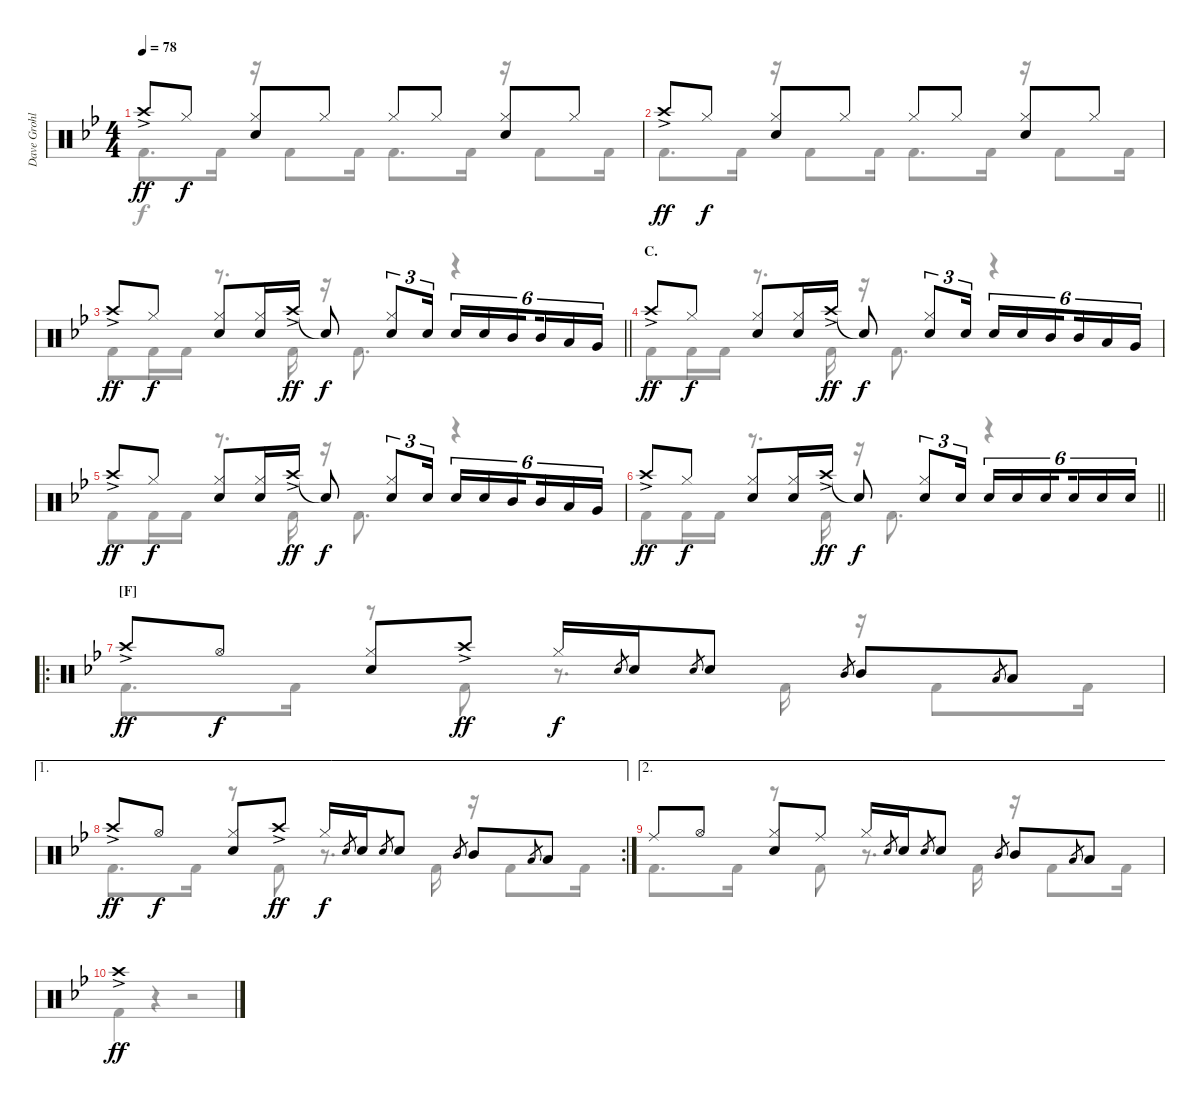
\track ("Dave Grohl" "Dave Grohl") {instrument percussion}
\staff {score}
\articulation defaults
\voice
\ts (4 4)
\tempo 78
\clef neutral
\ks bb "Crash high (hit)"{ac}.8{dy ff} "Hi-Hat (closed)".8{dy f}
("Hi-Hat (closed)" "Snare (hit) 2").8 "Hi-Hat (closed)".8 "Hi-Hat (closed)".8 "Hi-Hat (closed)".8 ("Hi-Hat (closed)" "Snare (hit) 2").8 "Hi-Hat (closed)".8 |
"Crash high (hit)"{ac}.8{dy ff} "Hi-Hat (closed)".8{dy f} ("Hi-Hat (closed)" "Snare (hit) 2").8 "Hi-Hat (closed)".8 "Hi-Hat (closed)".8 "Hi-Hat (closed)".8 ("Hi-Hat (closed)" "Snare (hit) 2").8 "Hi-Hat (closed)".8 |
\barLineRight lightlight "Crash high (hit)"{ac}.8{dy ff} "Hi-Hat (closed)".8{dy f}
("Hi-Hat (closed)" "Snare (hit) 2").8 ("Hi-Hat (closed)" "Snare (hit) 2").16 "Crash high (hit)"{ac}.16{dy ff} "Snare (hit)"{t}.8{dy f} ("Hi-Hat (closed)" "Snare (hit) 2").8{tu (3 2)} "Snare (hit) 2".16{tu (3 2)} "Snare (hit) 2".16{tu (6 4)} "Snare (hit) 2".16{tu (6 4)} "Mid Tom (hit)".16{tu (6 4) beam splitsecondary} "Mid Tom (hit)".16{tu (6 4)} "Low Tom (hit)".16{tu (6 4)} "Very Low Tom (hit)".16{tu (6 4)} |
\section ("" "C.")
"Crash high (hit)"{ac}.8{dy ff} "Hi-Hat (closed)".8{dy f} ("Hi-Hat (closed)" "Snare (hit) 2").8 ("Hi-Hat (closed)" "Snare (hit) 2").16 "Crash high (hit)"{ac}.16{dy ff} "Snare (hit)"{t}.8{dy f} ("Hi-Hat (closed)" "Snare (hit) 2").8{tu (3 2)} "Snare (hit) 2".16{tu (3 2)} "Snare (hit) 2".16{tu (6 4)} "Snare (hit) 2".16{tu (6 4)} "Mid Tom (hit)".16{tu (6 4) beam splitsecondary} "Mid Tom (hit)".16{tu (6 4)} "Low Tom (hit)".16{tu (6 4)} "Very Low Tom (hit)".16{tu (6 4)} |
"Crash high (hit)"{ac}.8{dy ff} "Hi-Hat (closed)".8{dy f} ("Hi-Hat (closed)" "Snare (hit) 2").8 ("Hi-Hat (closed)" "Snare (hit) 2").16 "Crash high (hit)"{ac}.16{dy ff} "Snare (hit)"{t}.8{dy f} ("Hi-Hat (closed)" "Snare (hit) 2").8{tu (3 2)} "Snare (hit) 2".16{tu (3 2)} "Snare (hit) 2".16{tu (6 4)} "Snare (hit) 2".16{tu (6 4)} "Mid Tom (hit)".16{tu (6 4) beam splitsecondary} "Mid Tom (hit)".16{tu (6 4)} "Low Tom (hit)".16{tu (6 4)} "Very Low Tom (hit)".16{tu (6 4)} |
\barLineRight lightlight "Crash high (hit)"{ac}.8{dy ff} "Hi-Hat (closed)".8{dy f}
("Hi-Hat (closed)" "Snare (hit) 2").8 ("Hi-Hat (closed)" "Snare (hit) 2").16 "Crash high (hit)"{ac}.16{dy ff} "Snare (hit)"{t}.8{dy f} ("Hi-Hat (closed)" "Snare (hit) 2").8{tu (3 2)} "Snare (hit) 2".16{tu (3 2)} "Snare (hit) 2".16{tu (6 4)} "Snare (hit) 2".16{tu (6 4)} "Snare (hit) 2".16{tu (6 4) beam splitsecondary} "Snare (hit) 2".16{tu (6 4)} "Snare (hit) 2".16{tu (6 4)} "Snare (hit) 2".16{tu (6 4)} |
\ro
\section ("" "[F]")
"Crash high (hit)"{ac}.8{dy ff} "Hi-Hat (open)".8{dy f} ("Hi-Hat (closed)" "Snare (hit) 2").8 "Crash high (hit)"{ac}.8{dy ff} "Hi-Hat (closed)".16{dy f} "Snare (hit) 2".8{gr} "Snare (hit) 2".16 "Snare (hit) 2".8{gr} "Snare (hit) 2".8 "Mid Tom (hit)".8{gr} "Mid Tom (hit)".8 "Low Tom (hit)".8{gr} "Low Tom (hit)".8 |
\ae 1
\rc 2 "Crash high (hit)"{ac}.8{dy ff} "Hi-Hat (open)".8{dy f}
("Hi-Hat (closed)" "Snare (hit) 2").8 "Crash high (hit)"{ac}.8{dy ff} "Hi-Hat (closed)".16{dy f} "Snare (hit) 2".8{gr} "Snare (hit) 2".16 "Snare (hit) 2".8{gr} "Snare (hit) 2".8 "Mid Tom (hit)".8{gr} "Mid Tom (hit)".8 "Low Tom (hit)".8{gr} "Low Tom (hit)".8 |
\ae 2 "Ride (middle)".8 "Hi-Hat (open)".8
("Hi-Hat (closed)" "Snare (hit) 2").8 "Ride (middle)".8 "Hi-Hat (closed)".16 "Snare (hit) 2".8{gr} "Snare (hit) 2".16 "Snare (hit) 2".8{gr} "Snare (hit) 2".8 "Mid Tom (hit)".8{gr} "Mid Tom (hit)".8 "Low Tom (hit)".8{gr} "Low Tom (hit)".8 |
"Crash high (hit)"{ac}.1{dy ff}
\voice
\clef neutral
\ottava regular
\simile none
\ks bb "Kick (hit) 2".8{d dy f} "Kick (hit) 2".16
r.16 "Kick (hit) 2".8 "Kick (hit) 2".16 "Kick (hit) 2".8{d} "Kick (hit) 2".16 r.16 "Kick (hit) 2".8 "Kick (hit) 2".16 |
"Kick (hit) 2".8{d} "Kick (hit) 2".16 r.16 "Kick (hit) 2".8 "Kick (hit) 2".16 "Kick (hit) 2".8{d} "Kick (hit) 2".16 r.16 "Kick (hit) 2".8 "Kick (hit) 2".16 |
\barLineRight lightlight "Kick (hit) 2".8 "Kick (hit) 2".16 "Kick (hit) 2".16
r.8{d} "Kick (hit) 2".16 r.16 "Kick (hit) 2".8{d} r.4 |
"Kick (hit) 2".8 "Kick (hit) 2".16 "Kick (hit) 2".16 r.8{d} "Kick (hit) 2".16 r.16 "Kick (hit) 2".8{d} r.4 |
"Kick (hit) 2".8 "Kick (hit) 2".16 "Kick (hit) 2".16 r.8{d} "Kick (hit) 2".16 r.16 "Kick (hit) 2".8{d} r.4 |
\barLineRight lightlight "Kick (hit) 2".8 "Kick (hit) 2".16 "Kick (hit) 2".16
r.8{d} "Kick (hit) 2".16 r.16 "Kick (hit) 2".8{d} r.4 |
"Kick (hit) 2".8{d} "Kick (hit) 2".16 r.8 "Kick (hit) 2".8 r.8{d} "Kick (hit) 2".16 r.16 "Kick (hit) 2".8 "Kick (hit) 2".16 |
"Kick (hit) 2".8{d} "Kick (hit) 2".16 r.8 "Kick (hit) 2".8 r.8{d} "Kick (hit) 2".16 r.16 "Kick (hit) 2".8 "Kick (hit) 2".16 |
"Kick (hit) 2".8{d} "Kick (hit) 2".16 r.8 "Kick (hit) 2".8 r.8{d} "Kick (hit) 2".16 r.16 "Kick (hit) 2".8 "Kick (hit) 2".16 |
"Kick (hit) 2".4 r.4 r.2
